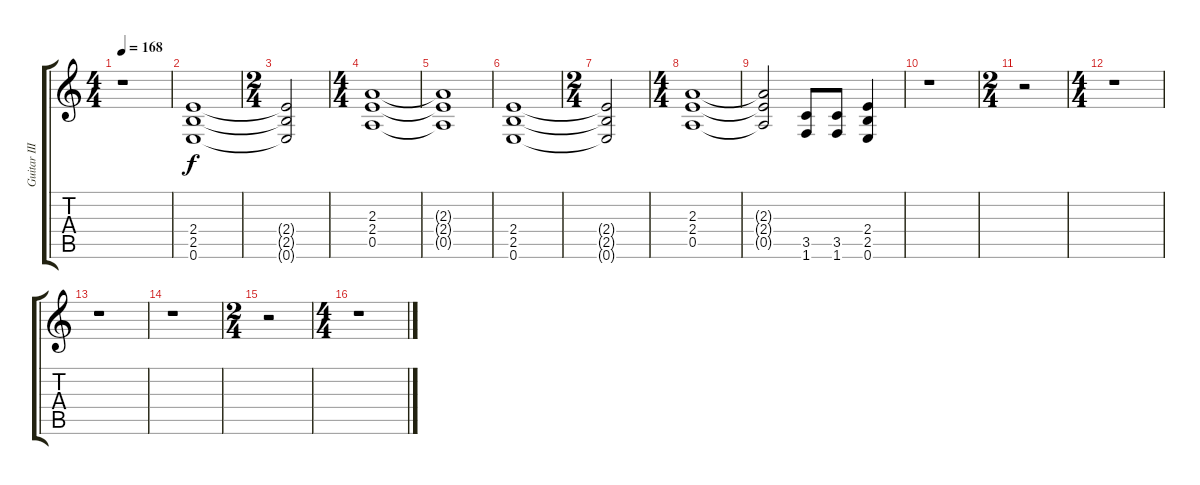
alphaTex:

\track ("Guitar III Overdrive/Dist" "Guitar III") {instrument distortionguitar}
\staff {score tabs}
\tuning (E4 B3 G3 D3 A2 E2) {hide}
\ts (4 4)
\tempo 168
\clef g2
\ks c
r.1{dy f} |
(2.4 2.5 0.6).1{instrument distortionguitar} |
\ts (2 4)
(2.4{t} 2.5{t} 0.6{t}).2 |
\ts (4 4)
(2.3 2.4 0.5).1 |
(2.3{t} 2.4{t} 0.5{t}).1 |
(2.4 2.5 0.6).1 |
\ts (2 4)
(2.4{t} 2.5{t} 0.6{t}).2 |
\ts (4 4)
(2.3 2.4 0.5).1 |
(2.3{t} 2.4{t} 0.5{t}).2 (3.5 1.6).8 (3.5 1.6).8 (2.4 2.5 0.6).4 |
r.1 |
\ts (2 4)
r.2 |
\ts (4 4)
r.1 |
r.1 |
r.1 |
\ts (2 4)
r.2 |
\ts (4 4)
r.1
